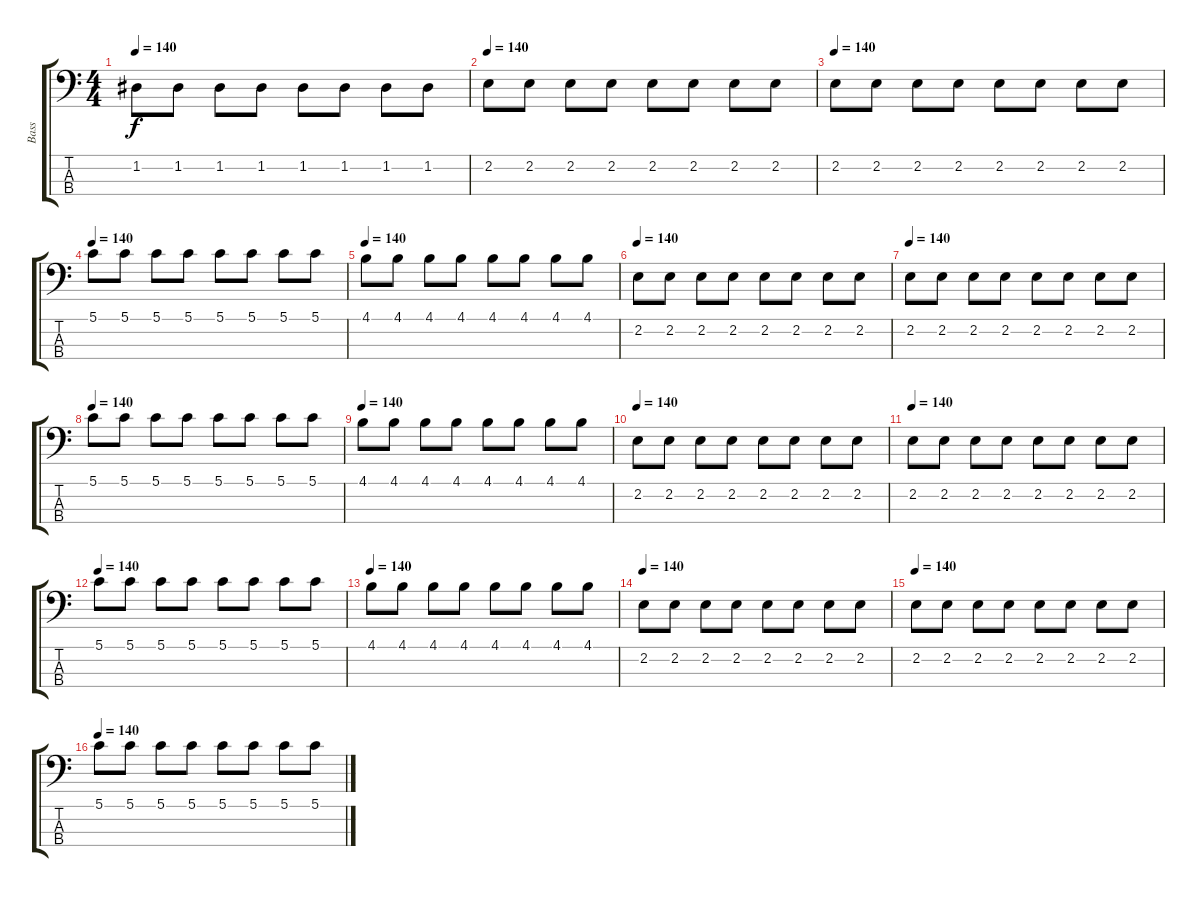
\track ("Bass" "Bass") {instrument electricbassfinger}
\staff {score tabs}
\tuning (G2 D2 A1 E1) {hide}
\ts (4 4)
\tempo 140
\clef f4
\ks c
1.2.8{dy f} 1.2.8 1.2.8 1.2.8 1.2.8 1.2.8 1.2.8 1.2.8 |
\tempo 140
2.2.8 2.2.8 2.2.8 2.2.8 2.2.8 2.2.8 2.2.8 2.2.8 |
\tempo 140
2.2.8 2.2.8 2.2.8 2.2.8 2.2.8 2.2.8 2.2.8 2.2.8 |
\tempo 140
5.1.8 5.1.8 5.1.8 5.1.8 5.1.8 5.1.8 5.1.8 5.1.8 |
\tempo 140
4.1.8 4.1.8 4.1.8 4.1.8 4.1.8 4.1.8 4.1.8 4.1.8 |
\tempo 140
2.2.8 2.2.8 2.2.8 2.2.8 2.2.8 2.2.8 2.2.8 2.2.8 |
\tempo 140
2.2.8 2.2.8 2.2.8 2.2.8 2.2.8 2.2.8 2.2.8 2.2.8 |
\tempo 140
5.1.8 5.1.8 5.1.8 5.1.8 5.1.8 5.1.8 5.1.8 5.1.8 |
\tempo 140
4.1.8 4.1.8 4.1.8 4.1.8 4.1.8 4.1.8 4.1.8 4.1.8 |
\tempo 140
2.2.8 2.2.8 2.2.8 2.2.8 2.2.8 2.2.8 2.2.8 2.2.8 |
\tempo 140
2.2.8 2.2.8 2.2.8 2.2.8 2.2.8 2.2.8 2.2.8 2.2.8 |
\tempo 140
5.1.8 5.1.8 5.1.8 5.1.8 5.1.8 5.1.8 5.1.8 5.1.8 |
\tempo 140
4.1.8 4.1.8 4.1.8 4.1.8 4.1.8 4.1.8 4.1.8 4.1.8 |
\tempo 140
2.2.8 2.2.8 2.2.8 2.2.8 2.2.8 2.2.8 2.2.8 2.2.8 |
\tempo 140
2.2.8 2.2.8 2.2.8 2.2.8 2.2.8 2.2.8 2.2.8 2.2.8 |
\tempo 140
5.1.8 5.1.8 5.1.8 5.1.8 5.1.8 5.1.8 5.1.8 5.1.8
